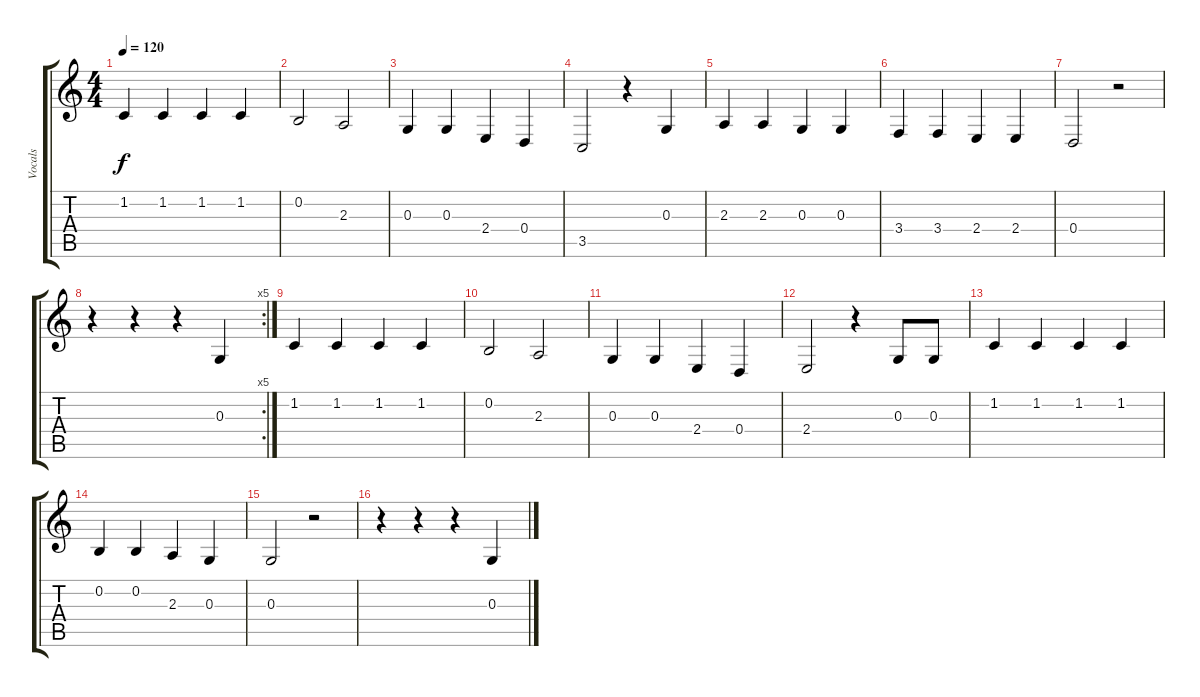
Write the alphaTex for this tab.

\track ("Vocals" "Vocals") {instrument viola}
\staff {score tabs}
\tuning (E4 B3 G3 D3 A2 E2) {hide}
\ts (4 4)
\tempo 120
\clef g2
\ks c
1.2.4{dy f} 1.2.4 1.2.4 1.2.4 |
0.2.2 2.3.2 |
0.3.4 0.3.4 2.4.4 0.4.4 |
3.5.2 r.4 0.3.4 |
2.3.4 2.3.4 0.3.4 0.3.4 |
3.4.4 3.4.4 2.4.4 2.4.4 |
0.4.2 r.2 |
\rc 5
r.4 r.4 r.4 0.3.4 |
1.2.4 1.2.4 1.2.4 1.2.4 |
0.2.2 2.3.2 |
0.3.4 0.3.4 2.4.4 0.4.4 |
2.4.2 r.4 0.3.8 0.3.8 |
1.2.4 1.2.4 1.2.4 1.2.4 |
0.2.4 0.2.4 2.3.4 0.3.4 |
0.3.2 r.2 |
r.4 r.4 r.4 0.3.4
